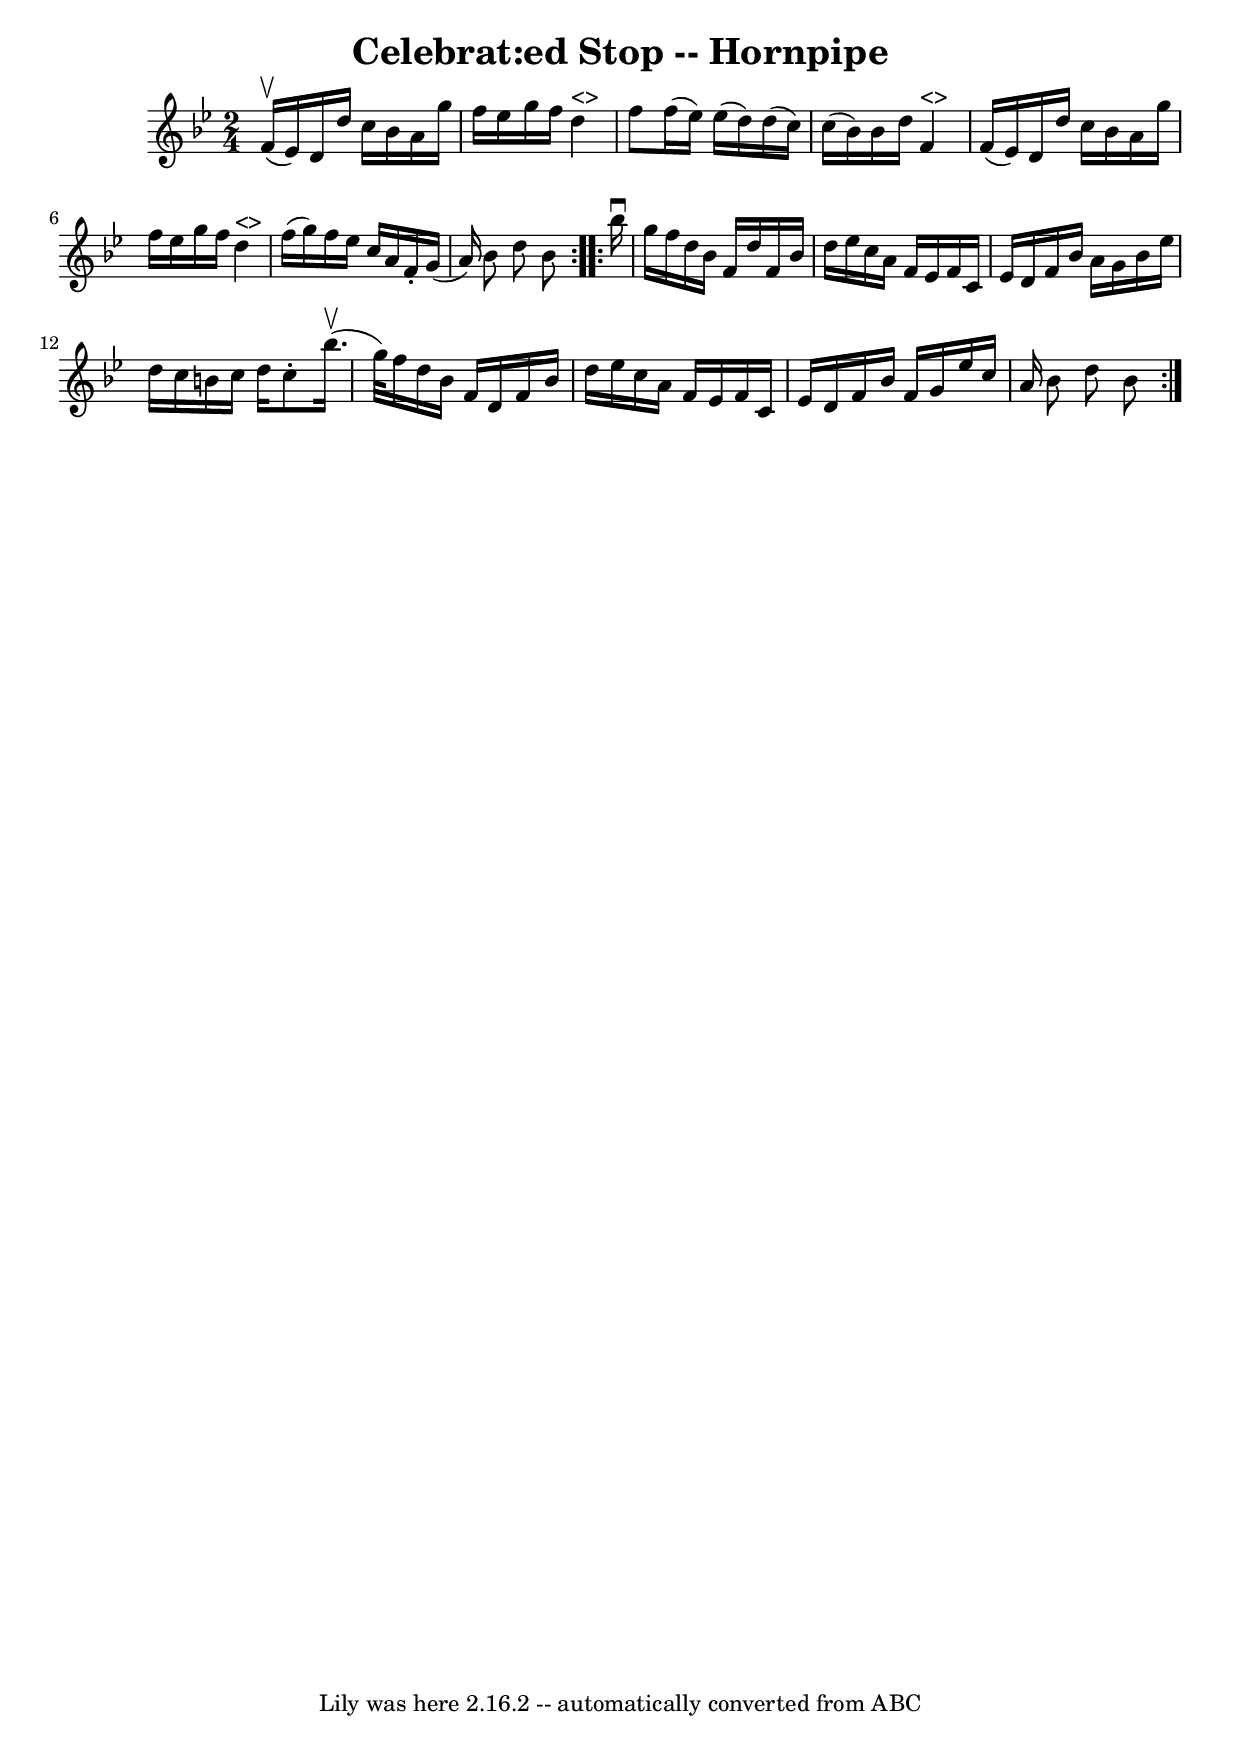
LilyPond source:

\version "2.16.2"
\include "Mammoth.ily"
\header {
  %% book = "Ryan's Mammoth Collection of Fiddle Tunes"
  crossRefNumber = "1"
  footnotes = ""
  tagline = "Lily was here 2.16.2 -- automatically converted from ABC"
  title = "Celebrat:ed Stop -- Hornpipe"

}
voicedefault =  {



  \repeat volta 2 {

    \time 2/4      \key bes \major f'16 (^\upbow ees'16)    |
    d'16         d''16 c''16 bes'16 a'16 g''16 f''16 ees''16     |
         g''16 f''16 d''4^"<>" f''8     |
    f''16 (ees''16)        ees''16 (d''16) d''16 (c''16) c''16 (bes'16)    |
         bes'16 d''16 f'4^"<>" f'16 (ees'16)    |
    d'16         d''16 c''16 bes'16 a'16 g''16 f''16 ees''16     |
         g''16 f''16 d''4^"<>" f''16 (g''16)    |
    f''16    
    ees''16 c''16 a'16 f'16-. g'16 (a'16) bes'8 d''8    
    bes'8    
  }     
  \repeat volta 2 {     bes''16^\downbow g''16     |
         f''16 d''16 bes'16 f'16 d''16 f'16 bes'16 d''16      |
    ees''16 c''16 a'16 f'16 ees'16 f'16 c'16 ees'16  |
    d'16 f'16 bes'16 a'16 g'16 bes'16 ees''16         d''16     |
    c''16 b'16 c''16 d''16 c''8-. bes''16. (^\upbow g''32)   |
    f''16 d''16 bes'16 f'16 d'16         f'16 bes'16 d''16     |
    ees''16 c''16 a'16 f'16         ees'16 f'16 c'16 ees'16     |
    d'16 f'16 bes'16 f'16        g'16 ees''16 c''16 a'16     |
    bes'8 d''8 bes'8    
  }   

}

\score{
  <<

    \context Staff="default"
    {
      \voicedefault 
      
    }

  >>
  \layout {
    
  }
  \midi {
  }

}
